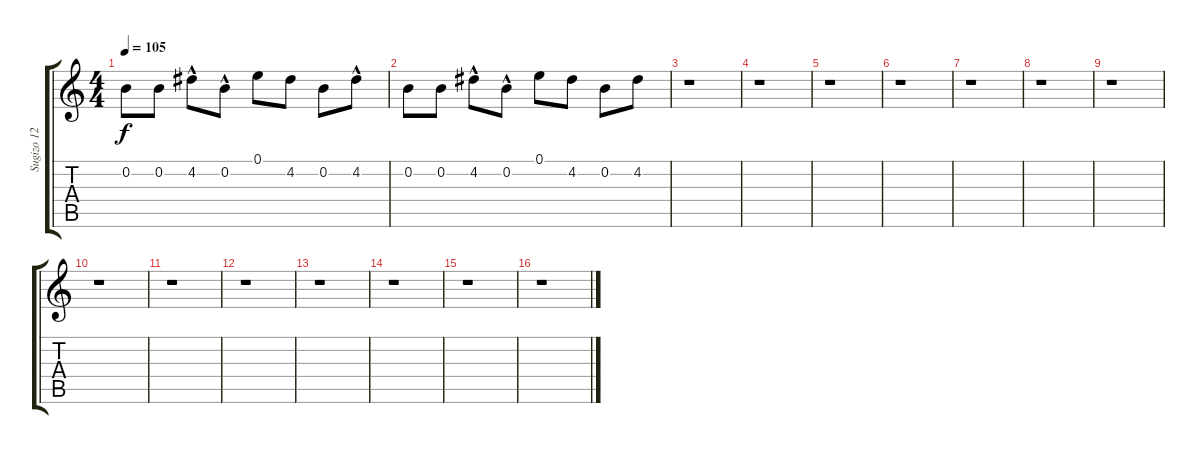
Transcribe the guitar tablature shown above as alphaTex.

\track ("Sugizo 12 String" "Sugizo 12 ") {instrument overdrivenguitar}
\staff {score tabs}
\tuning (E4 B3 G3 D3 A2 E2) {hide}
\ts (4 4)
\tempo 105
\clef g2
\ks c
0.2.8{dy f} 0.2.8 4.2{hac}.8 0.2{hac}.8 0.1.8 4.2.8 0.2.8 4.2{hac}.8 |
0.2.8 0.2.8 4.2{hac}.8 0.2{hac}.8 0.1.8 4.2.8 0.2.8 4.2.8 |
r.1 |
r.1 |
r.1 |
r.1 |
r.1 |
r.1 |
r.1 |
r.1 |
r.1 |
r.1 |
r.1 |
r.1 |
r.1 |
r.1
